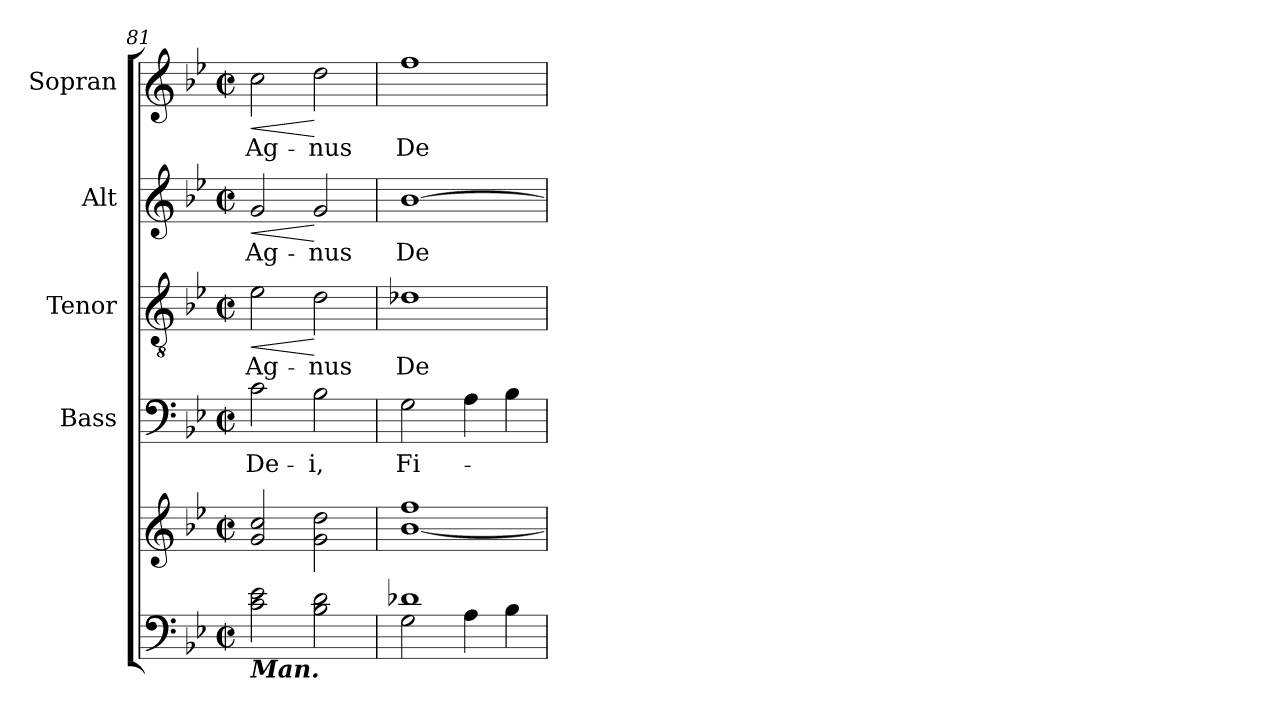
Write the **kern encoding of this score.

**kern	**kern	**kern	**text	**kern	**text	**dynam	**kern	**text	**dynam	**kern	**text	**dynam
*part5	*part5	*part4	*part4	*part3	*part3	*part3	*part2	*part2	*part2	*part1	*part1	*part1
*staff6	*staff5	*staff4	*staff4	*staff3	*staff3	*staff3	*staff2	*staff2	*staff2	*staff1	*staff1	*staff1
*	*	*I"Bass	*	*I"Tenor	*	*	*I"Alt	*	*	*I"Sopran	*	*
*	*	*I'B.	*	*I'T.	*	*	*I'A.	*	*	*I'S.	*	*
*clefF4	*clefG2	*clefF4	*	*clefGv2	*	*	*clefG2	*	*	*clefG2	*	*
*k[b-e-]	*k[b-e-]	*k[b-e-]	*	*k[b-e-]	*	*	*k[b-e-]	*	*	*k[b-e-]	*	*
*B-:	*B-:	*B-:	*	*B-:	*	*	*B-:	*	*	*B-:	*	*
*M2/2	*M2/2	*M2/2	*	*M2/2	*	*	*M2/2	*	*	*M2/2	*	*
*met(c|)	*met(c|)	*met(c|)	*	*met(c|)	*	*	*met(c|)	*	*	*met(c|)	*	*
=81	=81	=81	=81	=81	=81	=81	=81	=81	=81	=81	=81	=81
!LO:TX:b:Bi:t=Man.	!	!	!	!	!	!	!	!	!	!	!	!
!	!	!	!LO:LY:b	!	!LO:LY:b	!LO:HP:b	!	!LO:LY:b	!LO:HP:b	!	!LO:LY:b	!LO:HP:b
2c\ 2e-\	2g/ 2cc/	2c\	De-	2e-\	Ag-	<	2g/	Ag-	<	2cc\	Ag-	<
!	!	!	!LO:LY:b	!	!LO:LY:b	!	!	!LO:LY:b	!	!	!LO:LY:b	!
2B-\ 2d\	2g\ 2dd\	2B-\	-i,	2d\	-nus	[	2g/	-nus	[	2dd\	-nus	[
!!LO:PB:g=z
=82	=82	=82	=82	=82	=82	=82	=82	=82	=82	=82	=82	=82
*^	*^	*	*	*	*	*	*	*	*	*	*	*
!	!	!	!	!	!LO:LY:b	!	!LO:LY:b	!	!	!LO:LY:b	!	!	!LO:LY:b	!
1d-X	2G\	1ff	[<1b-	2G\	Fi-	1d-X	De-	.	[1b-	De-	.	1ff	De-	.
.	4A\	.	.	4A\	.	.	.	.	.	.	.	.	.	.
.	4B-\	.	.	4B-\	.	.	.	.	.	.	.	.	.	.
*v	*v	*	*	*	*	*	*	*	*	*	*	*	*	*
*	*v	*v	*	*	*	*	*	*	*	*	*	*	*
=	=	=	=	=	=	=	=	=	=	=	=	=
*-	*-	*-	*-	*-	*-	*-	*-	*-	*-	*-	*-	*-
